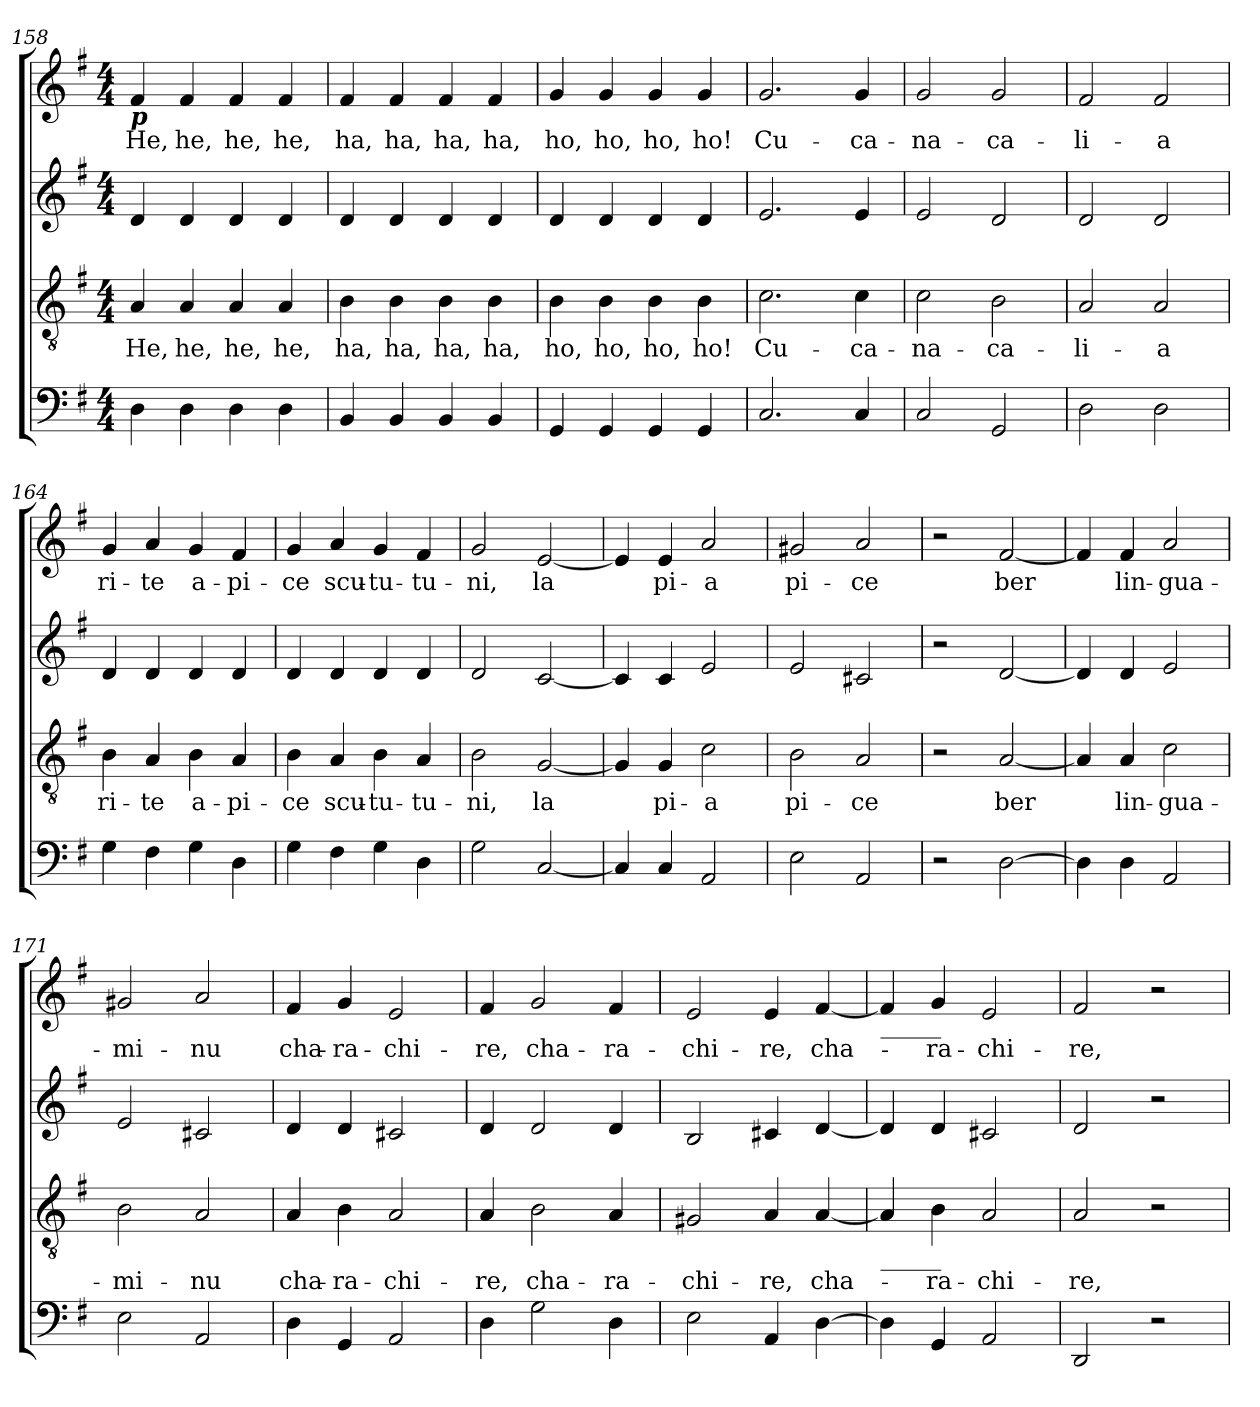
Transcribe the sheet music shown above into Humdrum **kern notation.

**kern	**kern	**text	**kern	**kern	**text
*part4	*part3	*part3	*part2	*part1	*part1
*staff4	*staff3	*staff3	*staff2	*staff1	*staff1
!!LO:LB:g=z
*clefF4	*clefGv2	*	*clefG2	*clefG2	*
*k[f#]	*k[f#]	*	*k[f#]	*k[f#]	*
*G:	*G:	*	*G:	*G:	*
*M4/4	*M4/4	*	*M4/4	*M4/4	*
=158	=158	=158	=158	=158	=158
!	!	!	!	!LO:TX:b:Bi:t=p	!
!	!	!LO:LY:b	!	!	!LO:LY:b
4D\	4A/	He,	4d/	4f#/	He,
!	!	!LO:LY:b	!	!	!LO:LY:b
4D\	4A/	he,	4d/	4f#/	he,
!	!	!LO:LY:b	!	!	!LO:LY:b
4D\	4A/	he,	4d/	4f#/	he,
!	!	!LO:LY:b	!	!	!LO:LY:b
4D\	4A/	he,	4d/	4f#/	he,
=159	=159	=159	=159	=159	=159
!	!	!LO:LY:b	!	!	!LO:LY:b
4BB/	4B\	ha,	4d/	4f#/	ha,
!	!	!LO:LY:b	!	!	!LO:LY:b
4BB/	4B\	ha,	4d/	4f#/	ha,
!	!	!LO:LY:b	!	!	!LO:LY:b
4BB/	4B\	ha,	4d/	4f#/	ha,
!	!	!LO:LY:b	!	!	!LO:LY:b
4BB/	4B\	ha,	4d/	4f#/	ha,
=160	=160	=160	=160	=160	=160
!	!	!LO:LY:b	!	!	!LO:LY:b
4GG/	4B\	ho,	4d/	4g/	ho,
!	!	!LO:LY:b	!	!	!LO:LY:b
4GG/	4B\	ho,	4d/	4g/	ho,
!	!	!LO:LY:b	!	!	!LO:LY:b
4GG/	4B\	ho,	4d/	4g/	ho,
!	!	!LO:LY:b	!	!	!LO:LY:b
4GG/	4B\	ho!	4d/	4g/	ho!
=161	=161	=161	=161	=161	=161
!	!	!LO:LY:b	!	!	!LO:LY:b
2.C/	2.c\	Cu-	2.e/	2.g/	Cu-
!	!	!LO:LY:b	!	!	!LO:LY:b
4C/	4c\	-ca-	4e/	4g/	-ca-
=162	=162	=162	=162	=162	=162
!	!	!LO:LY:b	!	!	!LO:LY:b
2C/	2c\	-na-	2e/	2g/	-na-
!	!	!LO:LY:b	!	!	!LO:LY:b
2GG/	2B\	-ca-	2d/	2g/	-ca-
=163	=163	=163	=163	=163	=163
!	!	!LO:LY:b	!	!	!LO:LY:b
2D\	2A/	-li-	2d/	2f#/	-li-
!	!	!LO:LY:b	!	!	!LO:LY:b
2D\	2A/	-a	2d/	2f#/	-a
=164	=164	=164	=164	=164	=164
!	!	!LO:LY:b	!	!	!LO:LY:b
4G\	4B\	ri-	4d/	4g/	ri-
!	!	!LO:LY:b	!	!	!LO:LY:b
4F#\	4A/	-te	4d/	4a/	-te
!	!	!LO:LY:b	!	!	!LO:LY:b
4G\	4B\	a-	4d/	4g/	a-
!	!	!LO:LY:b	!	!	!LO:LY:b
4D\	4A/	-pi-	4d/	4f#/	-pi-
=165	=165	=165	=165	=165	=165
!	!	!LO:LY:b	!	!	!LO:LY:b
4G\	4B\	-ce	4d/	4g/	-ce
!	!	!LO:LY:b	!	!	!LO:LY:b
4F#\	4A/	scu-	4d/	4a/	scu-
!	!	!LO:LY:b	!	!	!LO:LY:b
4G\	4B\	-tu-	4d/	4g/	-tu-
!	!	!LO:LY:b	!	!	!LO:LY:b
4D\	4A/	-tu-	4d/	4f#/	-tu-
!!LO:LB:g=z
=166	=166	=166	=166	=166	=166
!	!	!LO:LY:b	!	!	!LO:LY:b
2G\	2B\	-ni,	2d/	2g/	-ni,
!	!	!LO:LY:b	!	!	!LO:LY:b
[2C/	[2G/	la	[2c/	[2e/	la
=167	=167	=167	=167	=167	=167
4C/]	4G/]	.	4c/]	4e/]	.
!	!	!LO:LY:b	!	!	!LO:LY:b
4C/	4G/	pi-	4c/	4e/	pi-
!	!	!LO:LY:b	!	!	!LO:LY:b
2AA/	2c\	-a	2e/	2a/	-a
=168	=168	=168	=168	=168	=168
!	!	!LO:LY:b	!	!	!LO:LY:b
2E\	2B\	pi-	2e/	2g#X/	pi-
!	!	!LO:LY:b	!	!	!LO:LY:b
2AA/	2A/	-ce	2c#X/	2a/	-ce
=169	=169	=169	=169	=169	=169
2r	2r	.	2r	2r	.
!	!	!LO:LY:b	!	!	!LO:LY:b
[2D\	[2A/	ber	[2d/	[2f#/	ber
=170	=170	=170	=170	=170	=170
4D\]	4A/]	.	4d/]	4f#/]	.
!	!	!LO:LY:b	!	!	!LO:LY:b
4D\	4A/	lin-	4d/	4f#/	lin-
!	!	!LO:LY:b	!	!	!LO:LY:b
2AA/	2c\	-gua-	2e/	2a/	-gua-
=171	=171	=171	=171	=171	=171
!	!	!LO:LY:b	!	!	!LO:LY:b
2E\	2B\	-mi-	2e/	2g#X/	-mi-
!	!	!LO:LY:b	!	!	!LO:LY:b
2AA/	2A/	-nu	2c#X/	2a/	-nu
=172	=172	=172	=172	=172	=172
!	!	!LO:LY:b	!	!	!LO:LY:b
4D\	4A/	cha-	4d/	4f#/	cha-
!	!	!LO:LY:b	!	!	!LO:LY:b
4GG/	4B\	-ra-	4d/	4g/	-ra-
!	!	!LO:LY:b	!	!	!LO:LY:b
2AA/	2A/	-chi-	2c#X/	2e/	-chi-
=173	=173	=173	=173	=173	=173
!	!	!LO:LY:b	!	!	!LO:LY:b
4D\	4A/	-re,	4d/	4f#/	-re,
!	!	!LO:LY:b	!	!	!LO:LY:b
2G\	2B\	cha-	2d/	2g/	cha-
!	!	!LO:LY:b	!	!	!LO:LY:b
4D\	4A/	-ra-	4d/	4f#/	-ra-
=174	=174	=174	=174	=174	=174
!	!	!LO:LY:b	!	!	!LO:LY:b
2E\	2G#X/	-chi-	2B/	2e/	-chi-
!	!	!LO:LY:b	!	!	!LO:LY:b
4AA/	4A/	-re,	4c#X/	4e/	-re,
!	!	!LO:LY:b	!	!	!LO:LY:b
[4D\	[4A/	cha-	[4d/	[4f#/	cha-
!!LO:LB:g=z
=175	=175	=175	=175	=175	=175
!	!	!	!	!LO:TX:b:t=_____	!
!	!LO:TX:b:t=_____	!	!	!	!
4D\]	4A/]	.	4d/]	4f#/]	.
!	!	!LO:LY:b	!	!	!LO:LY:b
4GG/	4B\	-ra-	4d/	4g/	-ra-
!	!	!LO:LY:b	!	!	!LO:LY:b
2AA/	2A/	-chi-	2c#X/	2e/	-chi-
=176	=176	=176	=176	=176	=176
!	!	!LO:LY:b	!	!	!LO:LY:b
2DD/	2A/	-re,	2d/	2f#/	-re,
2r	2r	.	2r	2r	.
=	=	=	=	=	=
*-	*-	*-	*-	*-	*-
